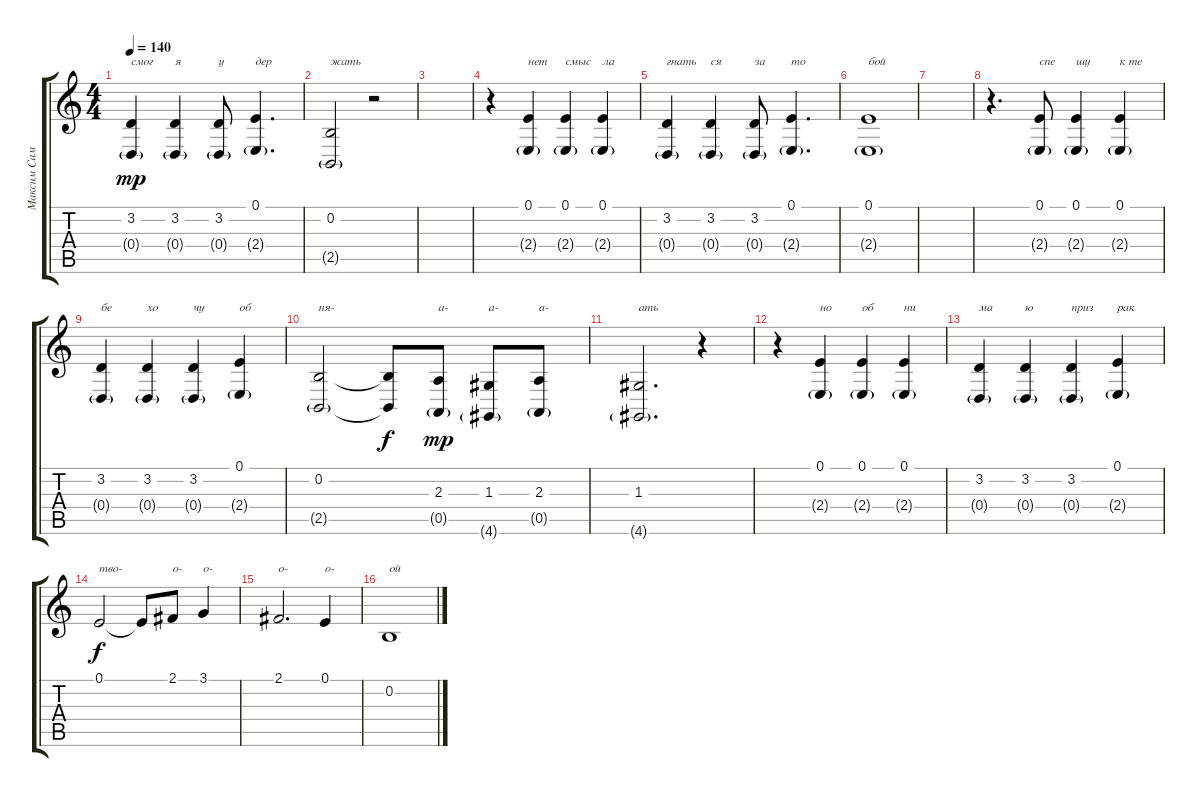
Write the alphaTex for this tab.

\track ("Максим Самосват" "Максим Сам") {instrument bassoon}
\staff {score tabs}
\tuning (E4 B3 G3 D3 A2 E2) {hide}
\ts (4 4)
\tempo 140
\clef g2
\ks c
(3.2 0.4{g}).4{txt "смог" dy mp} (3.2 0.4{g}).4{txt "я"} (3.2 0.4{g}).8{txt "у"} (0.1 2.4{g}).4{d txt "дер"} |
(0.2 2.5{g}).2{txt "жать"} r.2 |
|
r.4 (0.1 2.4{g}).4{txt "нет"} (0.1 2.4{g}).4{txt "смыс"} (0.1 2.4{g}).4{txt "ла"} |
(3.2 0.4{g}).4{txt "гнать"} (3.2 0.4{g}).4{txt "ся"} (3.2 0.4{g}).8{txt "за"} (0.1 2.4{g}).4{d txt "то"} |
(0.1 2.4{g}).1{txt "бой"} |
|
r.4{d} (0.1 2.4{g}).8{txt "спе"} (0.1 2.4{g}).4{txt "шу"} (0.1 2.4{g}).4{txt "к те"} |
(3.2 0.4{g}).4{txt "бе"} (3.2 0.4{g}).4{txt "хо"} (3.2 0.4{g}).4{txt "чу"} (0.1 2.4{g}).4{txt "об"} |
(0.2 2.5{g}).2{txt "ня-"} (0.2{t} 2.5{t}).8{dy f} (2.3 0.5{g}).8{txt "а-" dy mp} (1.3 4.6{g}).8{txt "а-"} (2.3 0.5{g}).8{txt "а-"} |
(1.3 4.6{g}).2{d txt "ать"} r.4 |
r.4 (0.1 2.4{g}).4{txt "но"} (0.1 2.4{g}).4{txt "об"} (0.1 2.4{g}).4{txt "ни"} |
(3.2 0.4{g}).4{txt "ма"} (3.2 0.4{g}).4{txt "ю"} (3.2 0.4{g}).4{txt "приз"} (0.1 2.4{g}).4{txt "рак"} |
0.1.2{txt "тво-" dy f} 0.1{t}.8 2.1.8{txt "о-"} 3.1.4{txt "о-"} |
2.1.2{d txt "о-"} 0.1.4{txt "о-"} |
0.2.1{txt "ой"}
